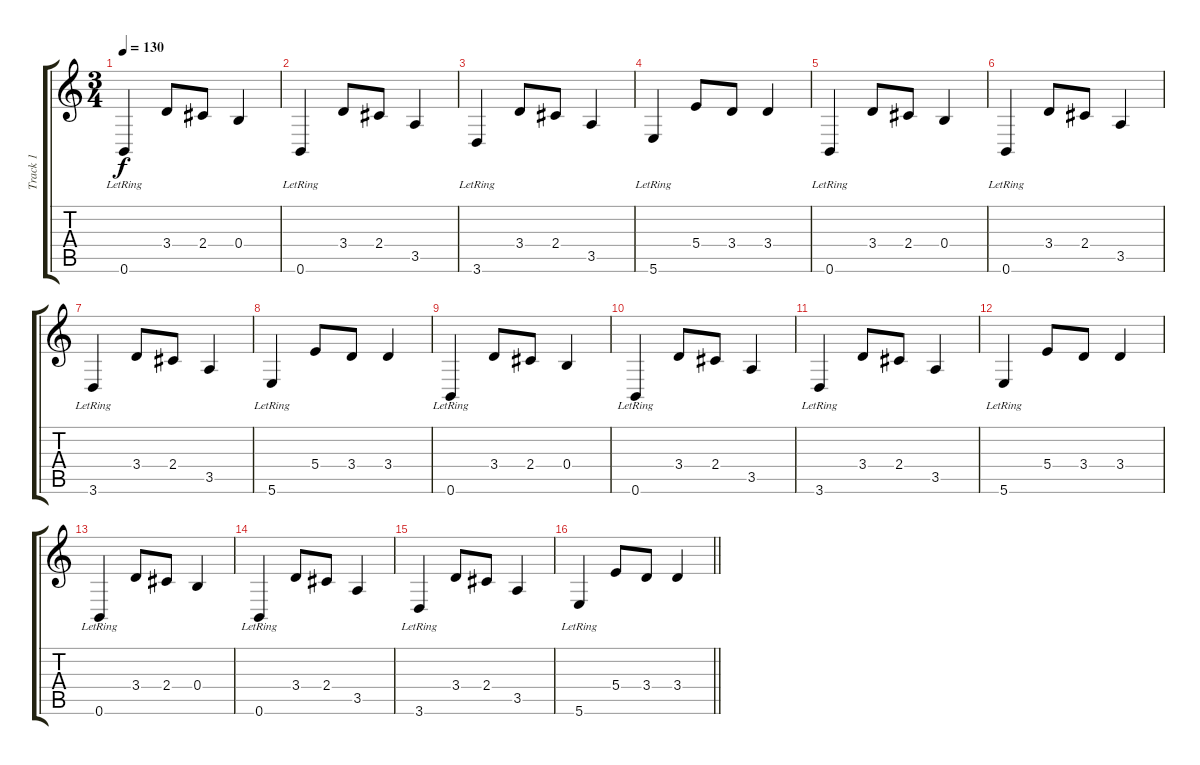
\track ("Track 1" "Track 1") {instrument acousticguitarsteel}
\staff {score tabs}
\tuning (Db4 Ab3 E3 B2 Gb2 B1) {hide}
\ts (3 4)
\tempo 130
\clef g2
\ks c
0.6{lr}.4{dy f} 3.4.8 2.4.8 0.4.4 |
0.6{lr}.4 3.4.8 2.4.8 3.5.4 |
3.6{lr}.4 3.4.8 2.4.8 3.5.4 |
5.6{lr}.4 5.4.8 3.4.8 3.4.4 |
0.6{lr}.4 3.4.8 2.4.8 0.4.4 |
0.6{lr}.4 3.4.8 2.4.8 3.5.4 |
3.6{lr}.4 3.4.8 2.4.8 3.5.4 |
5.6{lr}.4 5.4.8 3.4.8 3.4.4 |
0.6{lr}.4 3.4.8 2.4.8 0.4.4 |
0.6{lr}.4 3.4.8 2.4.8 3.5.4 |
3.6{lr}.4 3.4.8 2.4.8 3.5.4 |
5.6{lr}.4 5.4.8 3.4.8 3.4.4 |
0.6{lr}.4 3.4.8 2.4.8 0.4.4 |
0.6{lr}.4 3.4.8 2.4.8 3.5.4 |
3.6{lr}.4 3.4.8 2.4.8 3.5.4 |
\barLineRight lightlight
5.6{lr}.4 5.4.8 3.4.8 3.4.4
